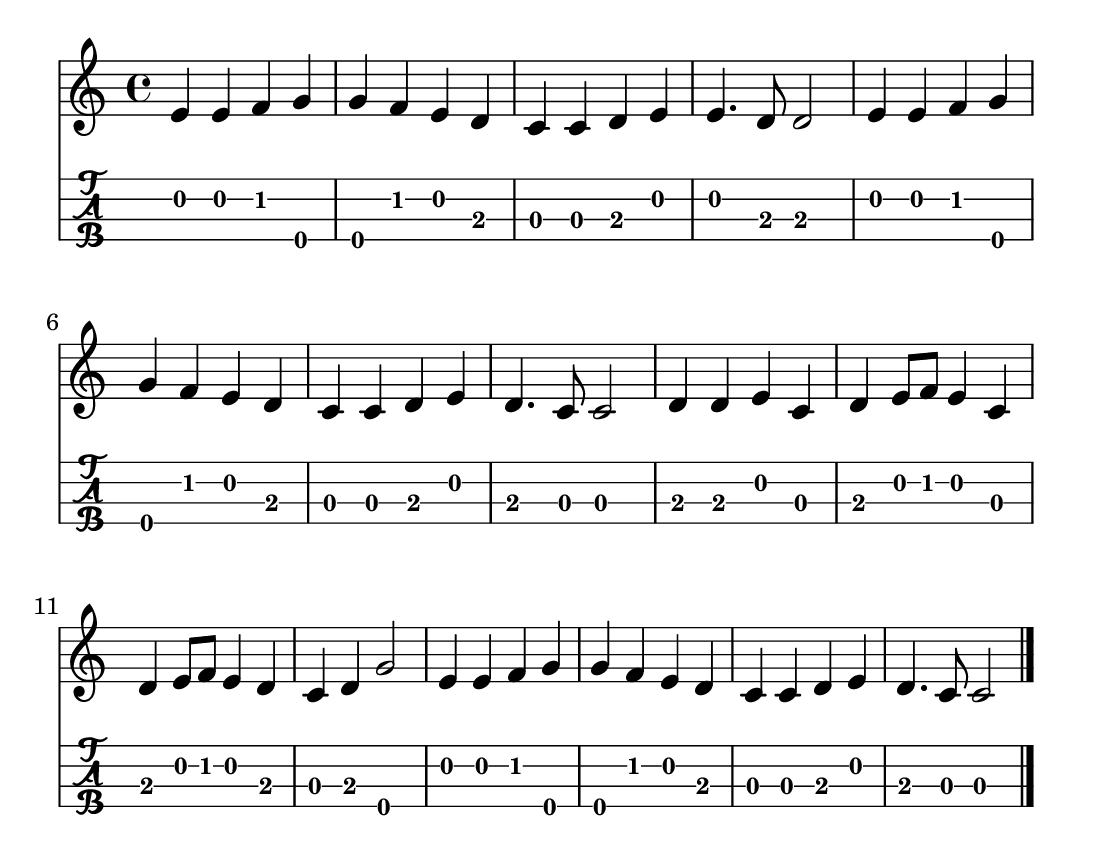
muziko = {
  \key c \major
  \time 4/4
  <e\2>4 <e\2>4 <f\2>4 <g\4>4
  <g\4>4 <f\2>4 <e\2>4 <d\3>4
  <c\3>4 <c\3>4 <d\3>4 <e\2>4
  <e\2>4. <d\3>8 <d\3>2
  <e\2>4 <e\2>4 <f\2>4 <g\4>4
  <g\4>4 <f\2>4 <e\2>4 <d\3>4
  <c\3>4 <c\3>4 <d\3>4 <e\2>4
  <d\3>4. <c\3>8 <c\3>2
  <d\3>4 <d\3>4 <e\2>4 <c\3>4
  <d\3>4 <e\2>8 <f\2>8 <e\2>4 <c\3>4
  <d\3>4 <e\2>8 <f\2>8 <e\2>4 <d\3>4
  <c\3>4 <d\3>4 <g\4>2
  <e\2>4 <e\2>4 <f\2>4 <g\4>4
  <g\4>4 <f\2>4 <e\2>4 <d\3>4
  <c\3>4 <c\3>4 <d\3>4 <e\2>4
  <d\3>4. <c\3>8 <c\3>2
  \bar "|."
}

\version "2.18.2"
#(set-global-staff-size 26)
\paper {
  indent = 0\cm
  paper-width = 18.5\cm
}
\score {
  <<
	\new Staff \with {
	  \omit StringNumber
	}
	\transpose c c' {\muziko}
	\new TabStaff \with {
	  stringTunings = \stringTuning <g' c' e' a'>
	}
	\transpose c c' {\muziko}
  >>
  \layout { }
}
\score {
  \unfoldRepeats
  \transpose c c' {\muziko}
  \midi { }
}

